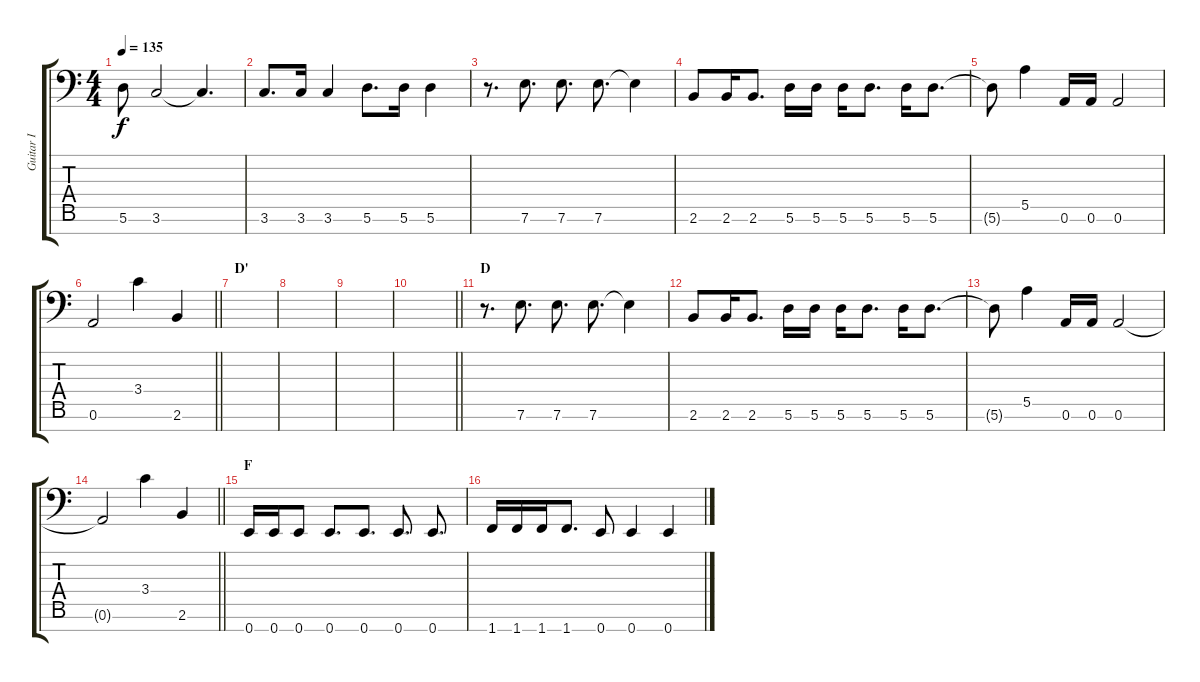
\track ("Guitar I" "Guitar I") {instrument overdrivenguitar}
\staff {score tabs}
\tuning (B3 Gb3 D3 A2 E2 A1 E1) {hide}
\ts (4 4)
\tempo 135
\clef f4
\ks c
5.6{t}.8{dy f} 3.6.2 3.6{t}.4{d} |
3.6.8{d} 3.6.16 3.6.4 5.6.8{d} 5.6.16 5.6.4 |
r.8{d} 7.6.8{d} 7.6.8{d} 7.6.8{d} 7.6{t}.4 |
2.6.8 2.6.16 2.6.8{d} 5.6.16 5.6.16 5.6.16 5.6.8{d} 5.6.16 5.6.8{d} |
5.6{t}.8 5.5.4 0.6.16 0.6.16 0.6.2 |
\barLineRight lightlight
0.6.2 3.4.4 2.6.4 |
\section ("" "D'")
|
|
|
\barLineRight lightlight
|
\section ("" "D")
r.8{d instrument overdrivenguitar} 7.6.8{d} 7.6.8{d} 7.6.8{d} 7.6{t}.4 |
2.6.8 2.6.16 2.6.8{d} 5.6.16 5.6.16 5.6.16 5.6.8{d} 5.6.16 5.6.8{d} |
5.6{t}.8 5.5.4 0.6.16 0.6.16 0.6.2 |
\barLineRight lightlight
0.6{t}.2 3.4.4 2.6.4 |
\section ("" "F")
0.7.16 0.7.16 0.7.8 0.7.8{d} 0.7.8{d} 0.7.8{d} 0.7.8{d} |
1.7.16 1.7.16 1.7.16 1.7.8{d} 0.7.8 0.7.4 0.7.4
